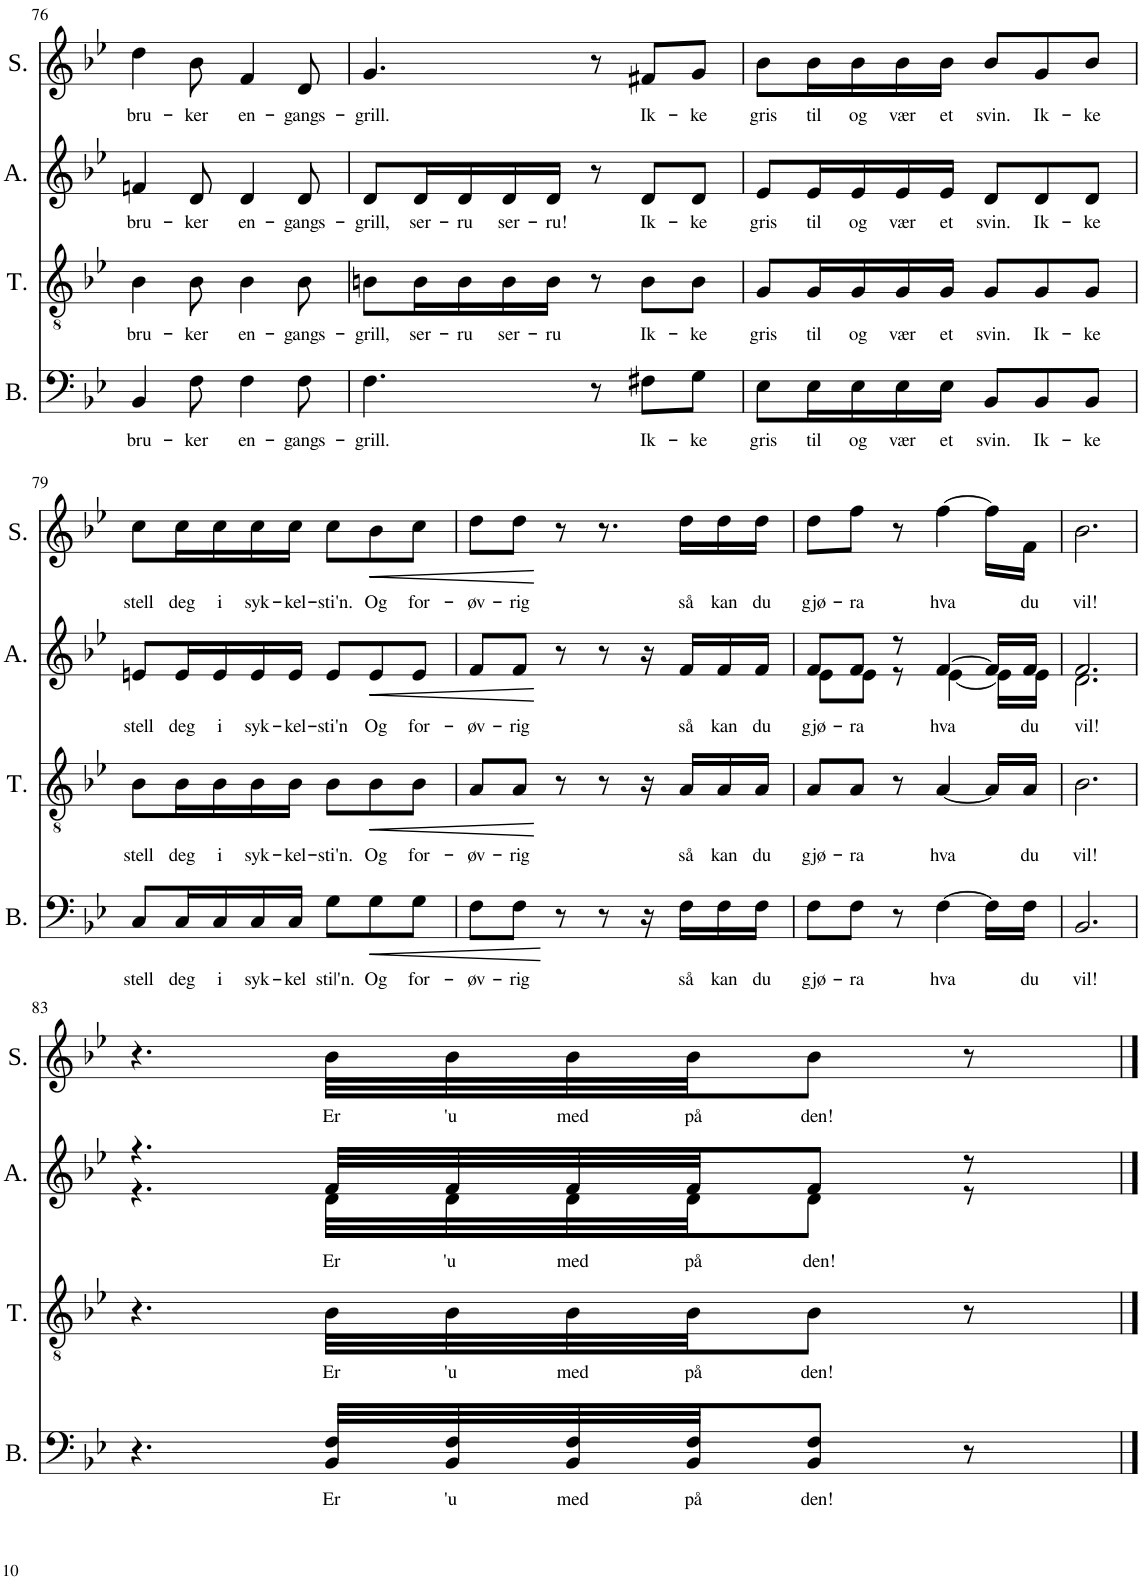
**kern	**text	**dynam	**kern	**text	**dynam	**kern	**text	**dynam	**kern	**text	**dynam
*part4	*part4	*part4	*part3	*part3	*part3	*part2	*part2	*part2	*part1	*part1	*part1
*staff4	*staff4	*staff4	*staff3	*staff3	*staff3	*staff2	*staff2	*staff2	*staff1	*staff1	*staff1
*I"Bass	*	*	*I"Tenor	*	*	*I"Alto	*	*	*I"Soprano	*	*
*I'B.	*	*	*I'T.	*	*	*I'A.	*	*	*I'S.	*	*
!!LO:PB:g=z
*clefF4	*	*	*clefGv2	*	*	*clefG2	*	*	*clefG2	*	*
*k[b-e-]	*	*	*k[b-e-]	*	*	*k[b-e-]	*	*	*k[b-e-]	*	*
*M6/8	*	*	*M6/8	*	*	*M6/8	*	*	*M6/8	*	*
=76	=76	=76	=76	=76	=76	=76	=76	=76	=76	=76	=76
!	!LO:LY:b	!	!	!LO:LY:b	!	!	!LO:LY:b	!	!	!LO:LY:b	!
4BB-/	bru-	.	4B-\	bru-	.	4fn/	bru-	.	4dd\	bru-	.
!	!LO:LY:b	!	!	!LO:LY:b	!	!	!LO:LY:b	!	!	!LO:LY:b	!
8F\	-ker	.	8B-\	-ker	.	8d/	-ker	.	8b-\	-ker	.
!	!LO:LY:b	!	!	!LO:LY:b	!	!	!LO:LY:b	!	!	!LO:LY:b	!
4F\	en-	.	4B-\	en-	.	4d/	en-	.	4f/	en-	.
!	!LO:LY:b	!	!	!LO:LY:b	!	!	!LO:LY:b	!	!	!LO:LY:b	!
8F\	-gangs-	.	8B-\	-gangs-	.	8d/	-gangs-	.	8d/	-gangs-	.
=77	=77	=77	=77	=77	=77	=77	=77	=77	=77	=77	=77
!	!LO:LY:b	!	!	!LO:LY:b	!	!	!LO:LY:b	!	!	!LO:LY:b	!
4.F\	-grill.	.	8Bn\L	-grill,	.	8d/L	-grill,	.	4.g/	-grill.	.
!	!	!	!	!LO:LY:b	!	!	!LO:LY:b	!	!	!	!
.	.	.	16B\L	ser-	.	16d/L	ser-	.	.	.	.
!	!	!	!	!LO:LY:b	!	!	!LO:LY:b	!	!	!	!
.	.	.	16B\	-ru	.	16d/	-ru	.	.	.	.
!	!	!	!	!LO:LY:b	!	!	!LO:LY:b	!	!	!	!
.	.	.	16B\	ser-	.	16d/	ser-	.	.	.	.
!	!	!	!	!LO:LY:b	!	!	!LO:LY:b	!	!	!	!
.	.	.	16B\JJ	-ru	.	16d/JJ	-ru!	.	.	.	.
8r	.	.	8r	.	.	8r	.	.	8r	.	.
!	!LO:LY:b	!	!	!LO:LY:b	!	!	!LO:LY:b	!	!	!LO:LY:b	!
8F#X\L	Ik-	.	8B\L	Ik-	.	8d/L	Ik-	.	8f#X/L	Ik-	.
!	!LO:LY:b	!	!	!LO:LY:b	!	!	!LO:LY:b	!	!	!LO:LY:b	!
8G\J	-ke	.	8B\J	-ke	.	8d/J	-ke	.	8g/J	-ke	.
=78	=78	=78	=78	=78	=78	=78	=78	=78	=78	=78	=78
!	!LO:LY:b	!	!	!LO:LY:b	!	!	!LO:LY:b	!	!	!LO:LY:b	!
8E-\L	gris	.	8G/L	gris	.	8e-/L	gris	.	8b-\L	gris	.
!	!LO:LY:b	!	!	!LO:LY:b	!	!	!LO:LY:b	!	!	!LO:LY:b	!
16E-\L	til	.	16G/L	til	.	16e-/L	til	.	16b-\L	til	.
!	!LO:LY:b	!	!	!LO:LY:b	!	!	!LO:LY:b	!	!	!LO:LY:b	!
16E-\	og	.	16G/	og	.	16e-/	og	.	16b-\	og	.
!	!LO:LY:b	!	!	!LO:LY:b	!	!	!LO:LY:b	!	!	!LO:LY:b	!
16E-\	vær	.	16G/	vær	.	16e-/	vær	.	16b-\	vær	.
!	!LO:LY:b	!	!	!LO:LY:b	!	!	!LO:LY:b	!	!	!LO:LY:b	!
16E-\JJ	et	.	16G/JJ	et	.	16e-/JJ	et	.	16b-\JJ	et	.
!	!LO:LY:b	!	!	!LO:LY:b	!	!	!LO:LY:b	!	!	!LO:LY:b	!
8BB-/L	svin.	.	8G/L	svin.	.	8d/L	svin.	.	8b-/L	svin.	.
!	!LO:LY:b	!	!	!LO:LY:b	!	!	!LO:LY:b	!	!	!LO:LY:b	!
8BB-/	Ik-	.	8G/	Ik-	.	8d/	Ik-	.	8g/	Ik-	.
!	!LO:LY:b	!	!	!LO:LY:b	!	!	!LO:LY:b	!	!	!LO:LY:b	!
8BB-/J	-ke	.	8G/J	-ke	.	8d/J	-ke	.	8b-/J	-ke	.
!!LO:LB:g=z
=79	=79	=79	=79	=79	=79	=79	=79	=79	=79	=79	=79
!	!LO:LY:b	!	!	!LO:LY:b	!	!	!LO:LY:b	!	!	!LO:LY:b	!
8C/L	stell	.	8B-\L	stell	.	8en/L	stell	.	8cc\L	stell	.
!	!LO:LY:b	!	!	!LO:LY:b	!	!	!LO:LY:b	!	!	!LO:LY:b	!
16C/L	deg	.	16B-\L	deg	.	16e/L	deg	.	16cc\L	deg	.
!	!LO:LY:b	!	!	!LO:LY:b	!	!	!LO:LY:b	!	!	!LO:LY:b	!
16C/	i	.	16B-\	i	.	16e/	i	.	16cc\	i	.
!	!LO:LY:b	!	!	!LO:LY:b	!	!	!LO:LY:b	!	!	!LO:LY:b	!
16C/	syk-	.	16B-\	syk-	.	16e/	syk-	.	16cc\	syk-	.
!	!LO:LY:b	!	!	!LO:LY:b	!	!	!LO:LY:b	!	!	!LO:LY:b	!
16C/JJ	-kel	.	16B-\JJ	-kel-	.	16e/JJ	-kel-	.	16cc\JJ	-kel-	.
!	!LO:LY:b	!	!	!LO:LY:b	!	!	!LO:LY:b	!	!	!LO:LY:b	!
8G\L	sti|'n.	.	8B-\L	-sti'n.	.	8e/L	-sti'n	.	8cc\L	-sti'n.	.
!	!LO:LY:b	!LO:HP:b	!	!LO:LY:b	!LO:HP:b	!	!LO:LY:b	!LO:HP:b	!	!LO:LY:b	!LO:HP:b
8G\	Og	<	8B-\	Og	<	8e/	Og	<	8b-\	Og	<
!	!LO:LY:b	!	!	!LO:LY:b	!	!	!LO:LY:b	!	!	!LO:LY:b	!
8G\J	for-	.	8B-\J	for-	.	8e/J	for-	.	8cc\J	for-	.
=80	=80	=80	=80	=80	=80	=80	=80	=80	=80	=80	=80
!	!LO:LY:b	!	!	!LO:LY:b	!	!	!LO:LY:b	!	!	!LO:LY:b	!
8F\L	-øv-	.	8A/L	-øv-	.	8f/L	-øv-	.	8dd\L	-øv-	.
!	!LO:LY:b	!	!	!LO:LY:b	!	!	!LO:LY:b	!	!	!LO:LY:b	!
8F\J	-rig	.	8A/J	-rig	.	8f/J	-rig	.	8dd\J	-rig	.
8r	.	[	8r	.	[	8r	.	[	8r	.	[
8r	.	.	8r	.	.	8r	.	.	8.r	.	.
16r	.	.	16r	.	.	16r	.	.	.	.	.
!	!LO:LY:b	!	!	!LO:LY:b	!	!	!LO:LY:b	!	!	!LO:LY:b	!
16F\LL	så	.	16A/LL	så	.	16f/LL	så	.	16dd\LL	så	.
!	!LO:LY:b	!	!	!LO:LY:b	!	!	!LO:LY:b	!	!	!LO:LY:b	!
16F\	kan	.	16A/	kan	.	16f/	kan	.	16dd\	kan	.
!	!LO:LY:b	!	!	!LO:LY:b	!	!	!LO:LY:b	!	!	!LO:LY:b	!
16F\JJ	du	.	16A/JJ	du	.	16f/JJ	du	.	16dd\JJ	du	.
=81	=81	=81	=81	=81	=81	=81	=81	=81	=81	=81	=81
!	!LO:LY:b	!	!	!LO:LY:b	!	!	!LO:LY:b	!	!	!LO:LY:b	!
*	*	*	*	*	*	*^	*	*	*	*	*
8F\L	gjø-	.	8A/L	gjø-	.	8f/L	8e-\L	gjø-	.	8dd\L	gjø-	.
!	!LO:LY:b	!	!	!LO:LY:b	!	!	!	!LO:LY:b	!	!	!LO:LY:b	!
8F\J	-ra	.	8A/J	-ra	.	8f/J	8e-\J	-ra	.	8ff\J	-ra	.
8r	.	.	8r	.	.	8r	8r	.	.	8r	.	.
!	!LO:LY:b	!	!	!LO:LY:b	!	!	!	!LO:LY:b	!	!	!LO:LY:b	!
[4F\	hva	.	[4A/	hva	.	[4f/	[4e-\	hva	.	[4ff\	hva	.
16F\LL]	.	.	16A/LL]	.	.	16f/LL]	16e-\LL]	.	.	16ff\LL]	.	.
!	!LO:LY:b	!	!	!LO:LY:b	!	!	!	!LO:LY:b	!	!	!LO:LY:b	!
16F\JJ	du	.	16A/JJ	du	.	16f/JJ	16e-\JJ	du	.	16f\JJ	du	.
=82	=82	=82	=82	=82	=82	=82	=82	=82	=82	=82	=82	=82
!	!LO:LY:b	!	!	!LO:LY:b	!	!	!	!LO:LY:b	!	!	!LO:LY:b	!
2.BB-/	vil!	.	2.B-\	vil!	.	2.f/	2.d\	vil!	.	2.b-\	vil!	.
!!LO:LB:g=z
=83	=83	=83	=83	=83	=83	=83	=83	=83	=83	=83	=83	=83
4.r	.	.	4.r	.	.	4.r	4.r	.	.	4.r	.	.
!	!LO:LY:b	!	!	!LO:LY:b	!	!	!	!LO:LY:b	!	!	!LO:LY:b	!
32BB-/ 32F/LLL	Er	.	32B-\LLL	Er	.	32f/LLL	32d\LLL	Er	.	32b-\LLL	Er	.
!	!LO:LY:b	!	!	!LO:LY:b	!	!	!	!LO:LY:b	!	!	!LO:LY:b	!
32BB-/ 32F/	'u	.	32B-\	'u	.	32f/	32d\	'u	.	32b-\	'u	.
!	!LO:LY:b	!	!	!LO:LY:b	!	!	!	!LO:LY:b	!	!	!LO:LY:b	!
32BB-/ 32F/	med	.	32B-\	med	.	32f/	32d\	med	.	32b-\	med	.
!	!LO:LY:b	!	!	!LO:LY:b	!	!	!	!LO:LY:b	!	!	!LO:LY:b	!
32BB-/ 32F/JJ	på	.	32B-\JJ	på	.	32f/JJ	32d\JJ	på	.	32b-\JJ	på	.
!	!LO:LY:b	!	!	!LO:LY:b	!	!	!	!LO:LY:b	!	!	!LO:LY:b	!
8BB-/ 8F/J	den!	.	8B-\J	den!	.	8f/J	8d\J	den!	.	8b-\J	den!	.
8r	.	.	8r	.	.	8r	8r	.	.	8r	.	.
*	*	*	*	*	*	*v	*v	*	*	*	*	*
==	==	==	==	==	==	==	==	==	==	==	==
*-	*-	*-	*-	*-	*-	*-	*-	*-	*-	*-	*-
